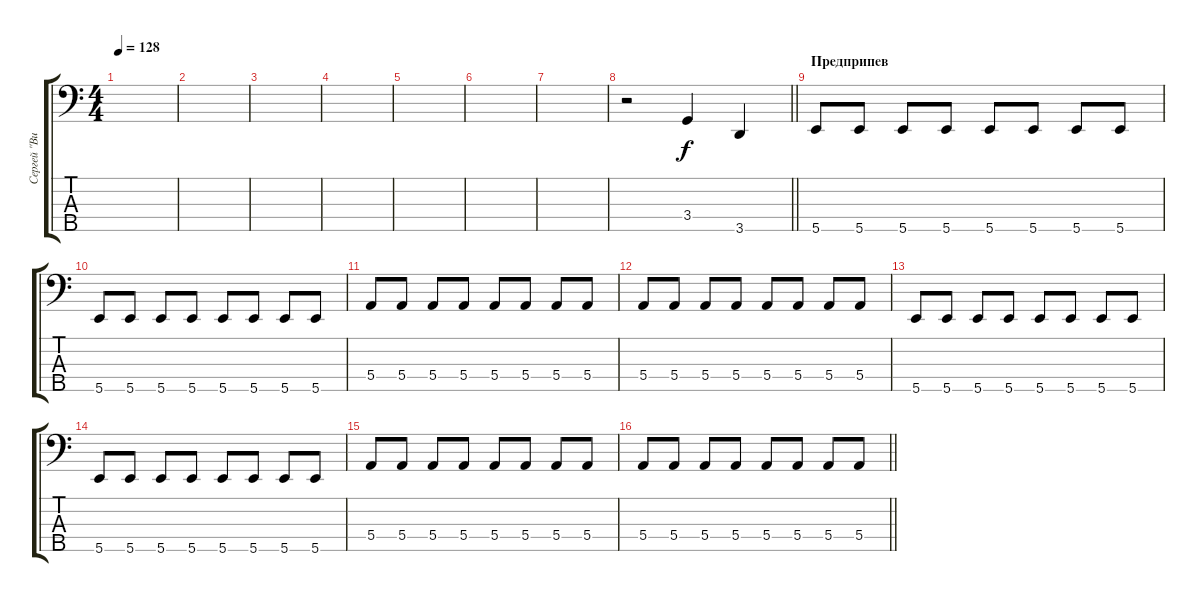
\track ("Сергей \"Викинг\" Цаплин" "Сергей \"Ви") {instrument electricbassfinger}
\staff {score tabs}
\tuning (G2 D2 A1 E1 B0) {hide}
\ts (4 4)
\tempo 128
\clef f4
\ks c
|
|
|
|
|
|
|
\barLineRight lightlight
r.2 3.4.4 3.5.4 |
\section ("" "Предприпев")
5.5.8 5.5.8 5.5.8 5.5.8 5.5.8 5.5.8 5.5.8 5.5.8 |
5.5.8 5.5.8 5.5.8 5.5.8 5.5.8 5.5.8 5.5.8 5.5.8 |
5.4.8 5.4.8 5.4.8 5.4.8 5.4.8 5.4.8 5.4.8 5.4.8 |
5.4.8 5.4.8 5.4.8 5.4.8 5.4.8 5.4.8 5.4.8 5.4.8 |
5.5.8 5.5.8 5.5.8 5.5.8 5.5.8 5.5.8 5.5.8 5.5.8 |
5.5.8 5.5.8 5.5.8 5.5.8 5.5.8 5.5.8 5.5.8 5.5.8 |
5.4.8 5.4.8 5.4.8 5.4.8 5.4.8 5.4.8 5.4.8 5.4.8 |
\barLineRight lightlight
5.4.8 5.4.8 5.4.8 5.4.8 5.4.8 5.4.8 5.4.8 5.4.8
